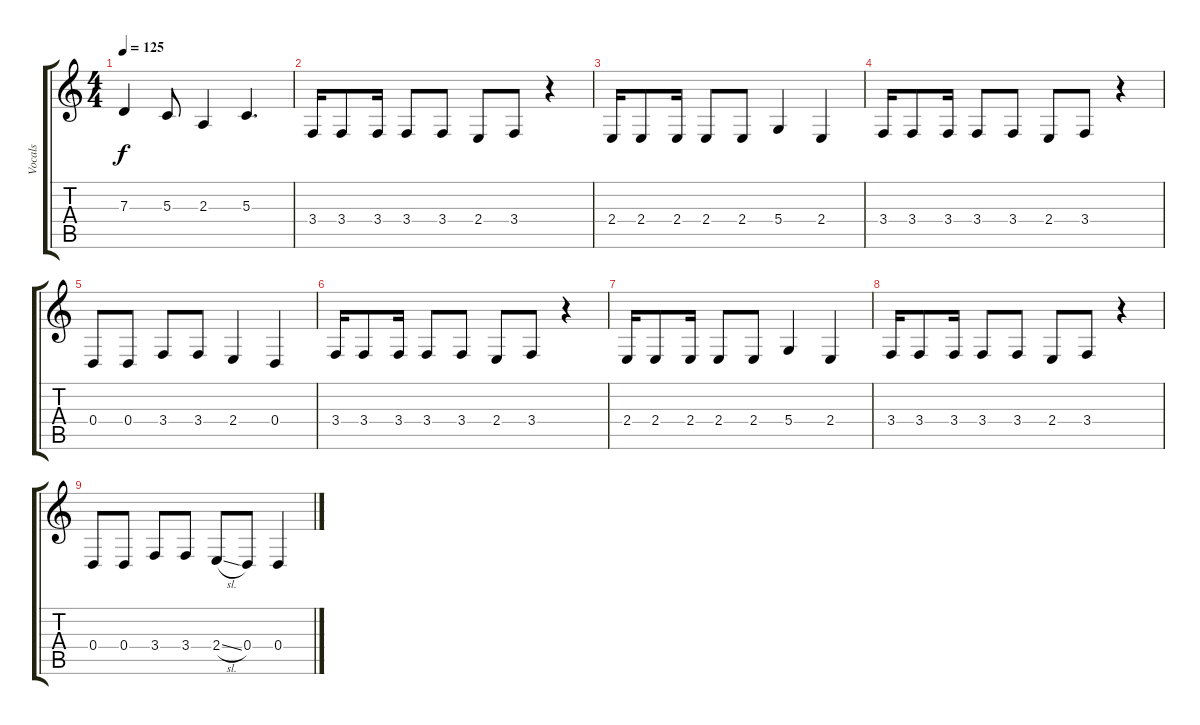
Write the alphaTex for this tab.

\track ("Vocals" "Vocals") {mute instrument altosax}
\staff {score tabs}
\tuning (E4 B3 G3 D3 A2 E2) {hide}
\ts (4 4)
\tempo 125
\clef g2
\ks c
7.3{t}.4{dy f} 5.3.8 2.3.4 5.3.4{d} |
3.4.16 3.4.8 3.4.16 3.4.8 3.4.8 2.4.8 3.4.8 r.4 |
2.4.16 2.4.8 2.4.16 2.4.8 2.4.8 5.4.4 2.4.4 |
3.4.16 3.4.8 3.4.16 3.4.8 3.4.8 2.4.8 3.4.8 r.4 |
0.4.8 0.4.8 3.4.8 3.4.8 2.4.4 0.4.4 |
3.4.16 3.4.8 3.4.16 3.4.8 3.4.8 2.4.8 3.4.8 r.4 |
2.4.16 2.4.8 2.4.16 2.4.8 2.4.8 5.4.4 2.4.4 |
3.4.16 3.4.8 3.4.16 3.4.8 3.4.8 2.4.8 3.4.8 r.4 |
0.4.8 0.4.8 3.4.8 3.4.8 2.4{sl}.8 0.4.8 0.4.4
